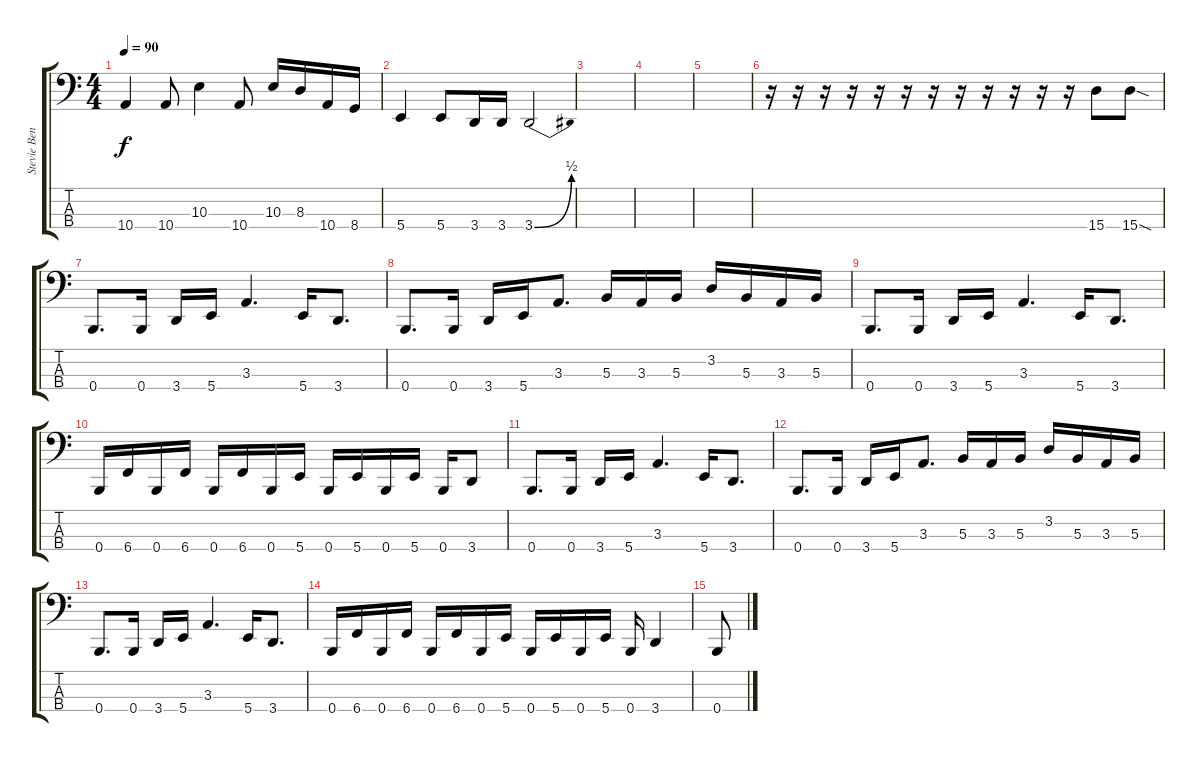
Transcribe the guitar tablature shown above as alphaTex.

\track ("Stevie Benton" "Stevie Ben") {instrument electricbassfinger}
\staff {score tabs}
\tuning (E2 B1 Gb1 B0) {hide}
\ts (4 4)
\tempo 90
\clef f4
\ks c
10.4.4{dy f} 10.4.8 10.3.4 10.4.8 10.3.16 8.3.16 10.4.16 8.4.16 |
5.4.4 5.4.8 3.4.16 3.4.16 3.4{be (bend 0 0 60 2)}.2 |
|
|
|
r.16 r.16 r.16 r.16 r.16 r.16 r.16 r.16 r.16 r.16 r.16 r.16 15.4.8 15.4{sod}.8 |
0.4.8{d} 0.4.16 3.4.16 5.4.16 3.3.4{d} 5.4.16 3.4.8{d} |
0.4.8{d} 0.4.16 3.4.16 5.4.16 3.3.8{d} 5.3.16 3.3.16 5.3.16 3.2.16 5.3.16 3.3.16 5.3.16 |
0.4.8{d} 0.4.16 3.4.16 5.4.16 3.3.4{d} 5.4.16 3.4.8{d} |
0.4.16 6.4.16 0.4.16 6.4.16 0.4.16 6.4.16 0.4.16 5.4.16 0.4.16 5.4.16 0.4.16 5.4.16 0.4.16 3.4.8 |
0.4.8{d} 0.4.16 3.4.16 5.4.16 3.3.4{d} 5.4.16 3.4.8{d} |
0.4.8{d} 0.4.16 3.4.16 5.4.16 3.3.8{d} 5.3.16 3.3.16 5.3.16 3.2.16 5.3.16 3.3.16 5.3.16 |
0.4.8{d} 0.4.16 3.4.16 5.4.16 3.3.4{d} 5.4.16 3.4.8{d} |
0.4.16 6.4.16 0.4.16 6.4.16 0.4.16 6.4.16 0.4.16 5.4.16 0.4.16 5.4.16 0.4.16 5.4.16 0.4.16 3.4.4 |
0.4.8
